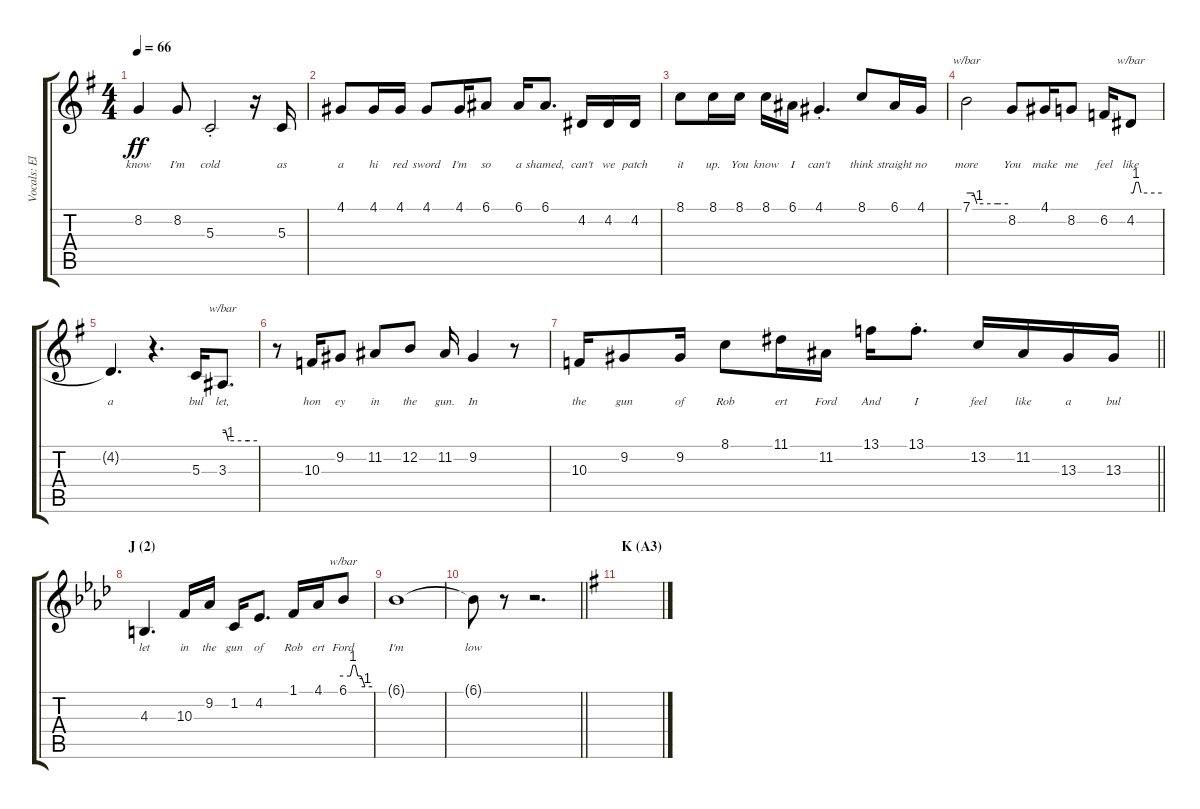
\track ("Vocals: Elton John" "Vocals: El") {instrument piccolo}
\staff {score tabs}
\tuning (E4 B3 G3 D3 A2 E2) {hide}
\ts (4 4)
\tempo 66
\clef g2
\ks g
8.2.4{lyrics (0 "know") lyrics (1 "") lyrics (2 "") lyrics (3 "") lyrics (4 "") dy ff} 8.2.8{lyrics (0 "I'm") lyrics (1 "") lyrics (2 "") lyrics (3 "") lyrics (4 "")} 5.3{st}.2{lyrics (0 "cold") lyrics (1 "") lyrics (2 "") lyrics (3 "") lyrics (4 "")} r.16 5.3.16{lyrics (0 "as") lyrics (1 "") lyrics (2 "") lyrics (3 "") lyrics (4 "")} |
4.1.8{lyrics (0 "a") lyrics (1 "") lyrics (2 "") lyrics (3 "") lyrics (4 "")} 4.1.16{lyrics (0 "hi") lyrics (1 "") lyrics (2 "") lyrics (3 "") lyrics (4 "")} 4.1.16{lyrics (0 "red") lyrics (1 "") lyrics (2 "") lyrics (3 "") lyrics (4 "")} 4.1.8{lyrics (0 "sword") lyrics (1 "") lyrics (2 "") lyrics (3 "") lyrics (4 "")} 4.1.16{lyrics (0 "I'm") lyrics (1 "") lyrics (2 "") lyrics (3 "") lyrics (4 "")} 6.1.8{lyrics (0 "so") lyrics (1 "") lyrics (2 "") lyrics (3 "") lyrics (4 "")} 6.1.16{lyrics (0 "a") lyrics (1 "") lyrics (2 "") lyrics (3 "") lyrics (4 "")} 6.1.8{d lyrics (0 "shamed,") lyrics (1 "") lyrics (2 "") lyrics (3 "") lyrics (4 "")} 4.2.16{lyrics (0 "can't") lyrics (1 "") lyrics (2 "") lyrics (3 "") lyrics (4 "")} 4.2.16{lyrics (0 "we") lyrics (1 "") lyrics (2 "") lyrics (3 "") lyrics (4 "")} 4.2.16{lyrics (0 "patch") lyrics (1 "") lyrics (2 "") lyrics (3 "") lyrics (4 "")} |
8.1.8{lyrics (0 "it") lyrics (1 "") lyrics (2 "") lyrics (3 "") lyrics (4 "")} 8.1.16{lyrics (0 "up.") lyrics (1 "") lyrics (2 "") lyrics (3 "") lyrics (4 "")} 8.1.16{lyrics (0 "You") lyrics (1 "") lyrics (2 "") lyrics (3 "") lyrics (4 "")} 8.1.16{lyrics (0 "know") lyrics (1 "") lyrics (2 "") lyrics (3 "") lyrics (4 "")} 6.1.16{lyrics (0 "I") lyrics (1 "") lyrics (2 "") lyrics (3 "") lyrics (4 "")} 4.1{st}.4{d lyrics (0 "can't") lyrics (1 "") lyrics (2 "") lyrics (3 "") lyrics (4 "")} 8.1.8{lyrics (0 "think") lyrics (1 "") lyrics (2 "") lyrics (3 "") lyrics (4 "")} 6.1.16{lyrics (0 "straight") lyrics (1 "") lyrics (2 "") lyrics (3 "") lyrics (4 "")} 4.1.16{lyrics (0 "no") lyrics (1 "") lyrics (2 "") lyrics (3 "") lyrics (4 "")} |
7.1.2{tbe (custom default 0 0 10 0 15 -4 45 -4 60 -4) lyrics (0 "more") lyrics (1 "") lyrics (2 "") lyrics (3 "") lyrics (4 "")} 8.2.8{lyrics (0 "You") lyrics (1 "") lyrics (2 "") lyrics (3 "") lyrics (4 "")} 4.1.16{lyrics (0 "make") lyrics (1 "") lyrics (2 "") lyrics (3 "") lyrics (4 "")} 8.2.8{lyrics (0 "me") lyrics (1 "") lyrics (2 "") lyrics (3 "") lyrics (4 "")} 6.2.16{lyrics (0 "feel") lyrics (1 "") lyrics (2 "") lyrics (3 "") lyrics (4 "")} 4.2.8{tbe (custom default 0 0 5 0 10 4 15 4 20 0 60 0) lyrics (0 "like") lyrics (1 "") lyrics (2 "") lyrics (3 "") lyrics (4 "")} |
4.2{t}.4{d lyrics (0 "a") lyrics (1 "") lyrics (2 "") lyrics (3 "") lyrics (4 "")} r.4{d} 5.3.16{lyrics (0 "bul") lyrics (1 "") lyrics (2 "") lyrics (3 "") lyrics (4 "")} 3.3.8{d tbe (custom default 0 0 5 0 10 -4 45 -4 60 -4) lyrics (0 "let,") lyrics (1 "") lyrics (2 "") lyrics (3 "") lyrics (4 "")} |
r.8 10.3.16{lyrics (0 "hon") lyrics (1 "") lyrics (2 "") lyrics (3 "") lyrics (4 "")} 9.2.8{lyrics (0 "ey") lyrics (1 "") lyrics (2 "") lyrics (3 "") lyrics (4 "")} 11.2.8{lyrics (0 "in") lyrics (1 "") lyrics (2 "") lyrics (3 "") lyrics (4 "")} 12.2.8{lyrics (0 "the") lyrics (1 "") lyrics (2 "") lyrics (3 "") lyrics (4 "")} 11.2.16{lyrics (0 "gun.") lyrics (1 "") lyrics (2 "") lyrics (3 "") lyrics (4 "")} 9.2.4{lyrics (0 "In") lyrics (1 "") lyrics (2 "") lyrics (3 "") lyrics (4 "")} r.8 |
\barLineRight lightlight
10.3.16{lyrics (0 "the") lyrics (1 "") lyrics (2 "") lyrics (3 "") lyrics (4 "")} 9.2.8{lyrics (0 "gun") lyrics (1 "") lyrics (2 "") lyrics (3 "") lyrics (4 "")} 9.2.16{lyrics (0 "of") lyrics (1 "") lyrics (2 "") lyrics (3 "") lyrics (4 "")} 8.1.8{lyrics (0 "Rob") lyrics (1 "") lyrics (2 "") lyrics (3 "") lyrics (4 "")} 11.1.16{lyrics (0 "ert") lyrics (1 "") lyrics (2 "") lyrics (3 "") lyrics (4 "")} 11.2.16{lyrics (0 "Ford") lyrics (1 "") lyrics (2 "") lyrics (3 "") lyrics (4 "")} 13.1.16{lyrics (0 "And") lyrics (1 "") lyrics (2 "") lyrics (3 "") lyrics (4 "")} 13.1{st}.8{d lyrics (0 "I") lyrics (1 "") lyrics (2 "") lyrics (3 "") lyrics (4 "")} 13.2.16{lyrics (0 "feel") lyrics (1 "") lyrics (2 "") lyrics (3 "") lyrics (4 "")} 11.2.16{lyrics (0 "like") lyrics (1 "") lyrics (2 "") lyrics (3 "") lyrics (4 "")} 13.3.16{lyrics (0 "a") lyrics (1 "") lyrics (2 "") lyrics (3 "") lyrics (4 "")} 13.3.16{lyrics (0 "bul") lyrics (1 "") lyrics (2 "") lyrics (3 "") lyrics (4 "")} |
\section ("" "J (2)")
\ks ab
4.3.4{d lyrics (0 "let") lyrics (1 "") lyrics (2 "") lyrics (3 "") lyrics (4 "")} 10.3.16{lyrics (0 "in") lyrics (1 "") lyrics (2 "") lyrics (3 "") lyrics (4 "")} 9.2.16{lyrics (0 "the") lyrics (1 "") lyrics (2 "") lyrics (3 "") lyrics (4 "")} 1.2.16{lyrics (0 "gun") lyrics (1 "") lyrics (2 "") lyrics (3 "") lyrics (4 "")} 4.2.8{d lyrics (0 "of") lyrics (1 "") lyrics (2 "") lyrics (3 "") lyrics (4 "")} 1.1.16{lyrics (0 "Rob") lyrics (1 "") lyrics (2 "") lyrics (3 "") lyrics (4 "")} 4.1.16{lyrics (0 "ert") lyrics (1 "") lyrics (2 "") lyrics (3 "") lyrics (4 "")} 6.1.8{tbe (custom default 0 0 15 0 20 4 25 4 30 0 37 0 45 -4 60 -4) lyrics (0 "Ford") lyrics (1 "") lyrics (2 "") lyrics (3 "") lyrics (4 "")} |
6.1{t}.1{lyrics (0 "I'm") lyrics (1 "") lyrics (2 "") lyrics (3 "") lyrics (4 "")} |
\barLineRight lightlight
6.1{t}.8{lyrics (0 "low") lyrics (1 "") lyrics (2 "") lyrics (3 "") lyrics (4 "")} r.8 r.2{d} |
\section ("" "K (A3)")
\ks g
